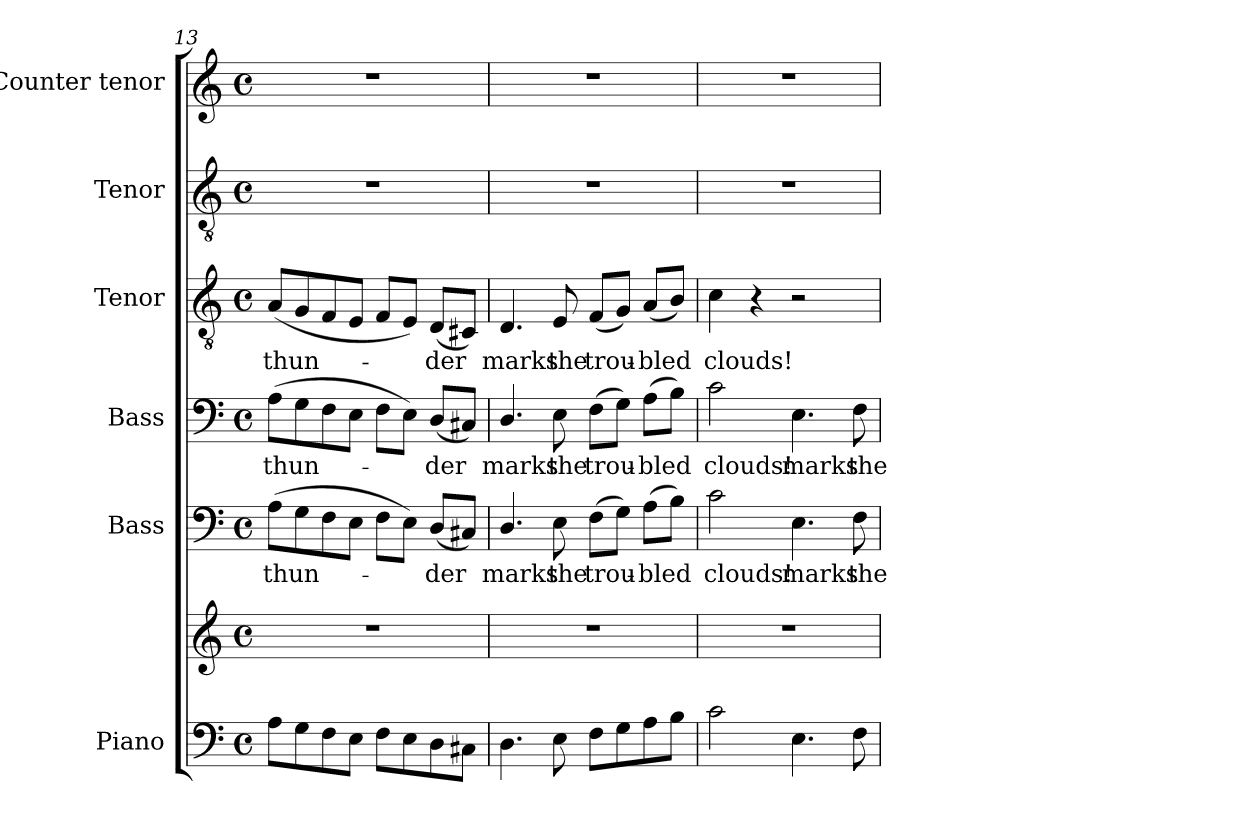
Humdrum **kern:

**kern	**kern	**kern	**text	**kern	**text	**kern	**text	**kern	**kern
*part6	*part6	*part5	*part5	*part4	*part4	*part3	*part3	*part2	*part1
*staff7	*staff6	*staff5	*staff5	*staff4	*staff4	*staff3	*staff3	*staff2	*staff1
*I"Piano	*	*I"Bass	*	*I"Bass	*	*I"Tenor	*	*I"Tenor	*I"Counter tenor
*I'Pno.	*	*I'B.	*	*I'B.	*	*I'T.	*	*I'T.	*
*clefF4	*clefG2	*clefF4	*	*clefF4	*	*clefGv2	*	*clefGv2	*clefG2
*	*	*	*	*	*	*ITrd7c12	*	*ITrd7c12	*
*k[]	*k[]	*k[]	*	*k[]	*	*k[]	*	*k[]	*k[]
*C:	*C:	*C:	*	*C:	*	*C:	*	*C:	*C:
*M4/4	*M4/4	*M4/4	*	*M4/4	*	*M4/4	*	*M4/4	*M4/4
*met(c)	*met(c)	*met(c)	*	*met(c)	*	*met(c)	*	*met(c)	*met(c)
=13	=13	=13	=13	=13	=13	=13	=13	=13	=13
!	!	!	!LO:LY:b:color=#000000	!	!	!	!	!	!
!	!	!	!	!	!LO:LY:b:color=#000000	!	!	!	!
!	!	!	!	!	!	!	!LO:LY:b:color=#000000	!	!
8Ai\L	1r	(8Ai\L	thun-	(8Ai\L	thun-	(8AAi/L	thun-	1r	1r
8Gi\	.	8Gi\	.	8Gi\	.	8GGi/	.	.	.
8Fi\	.	8Fi\	.	8Fi\	.	8FFi/	.	.	.
8Ei\J	.	8Ei\J	.	8Ei\J	.	8EEi/J	.	.	.
8Fi\L	.	8Fi\L	.	8Fi\L	.	8FFi/L	.	.	.
8Ei\	.	8Ei\J)	.	8Ei\J)	.	8EEi/J)	.	.	.
!	!	!	!LO:LY:b:color=#000000	!	!	!	!	!	!
!	!	!	!	!	!LO:LY:b:color=#000000	!	!	!	!
!	!	!	!	!	!	!	!LO:LY:b:color=#000000	!	!
8Di\	.	(8Di/L	-der	(8Di/L	-der	(8DDi/L	-der	.	.
8C#Xi\J	.	8C#Xi/J)	.	8C#Xi/J)	.	8CC#Xi/J)	.	.	.
=14	=14	=14	=14	=14	=14	=14	=14	=14	=14
!	!	!	!LO:LY:b:color=#000000	!	!	!	!	!	!
!	!	!	!	!	!LO:LY:b:color=#000000	!	!	!	!
!	!	!	!	!	!	!	!LO:LY:b:color=#000000	!	!
4.Di\	1r	4.Di/	marks	4.Di/	marks	4.DDi/	marks	1r	1r
!	!	!	!LO:LY:b:color=#000000	!	!	!	!	!	!
!	!	!	!	!	!LO:LY:b:color=#000000	!	!	!	!
!	!	!	!	!	!	!	!LO:LY:b:color=#000000	!	!
8Ei\	.	8Ei\	the	8Ei\	the	8EEi/	the	.	.
!	!	!	!LO:LY:b:color=#000000	!	!	!	!	!	!
!	!	!	!	!	!LO:LY:b:color=#000000	!	!	!	!
!	!	!	!	!	!	!	!LO:LY:b:color=#000000	!	!
8Fi\L	.	(8Fi\L	trou-	(8Fi\L	trou-	(8FFi/L	trou-	.	.
8Gi\	.	8Gi\J)	.	8Gi\J)	.	8GGi/J)	.	.	.
!	!	!	!LO:LY:b:color=#000000	!	!	!	!	!	!
!	!	!	!	!	!LO:LY:b:color=#000000	!	!	!	!
!	!	!	!	!	!	!	!LO:LY:b:color=#000000	!	!
8Ai\	.	(8Ai\L	-bled	(8Ai\L	-bled	(8AAi/L	-bled	.	.
8Bi\J	.	8Bi\J)	.	8Bi\J)	.	8BBi/J)	.	.	.
=15	=15	=15	=15	=15	=15	=15	=15	=15	=15
!	!	!	!LO:LY:b:color=#000000	!	!	!	!	!	!
!	!	!	!	!	!LO:LY:b:color=#000000	!	!	!	!
!	!	!	!	!	!	!	!LO:LY:b:color=#000000	!	!
2ci\	1r	2ci\	clouds!	2ci\	clouds!	4Ci\	clouds!	1r	1r
.	.	.	.	.	.	4r	.	.	.
!	!	!	!LO:LY:b:color=#000000	!	!	!	!	!	!
!	!	!	!	!	!LO:LY:b:color=#000000	!	!	!	!
4.Ei\	.	4.Ei\	marks	4.Ei\	marks	2r	.	.	.
!	!	!	!LO:LY:b:color=#000000	!	!	!	!	!	!
!	!	!	!	!	!LO:LY:b:color=#000000	!	!	!	!
8Fi\	.	8Fi\	the	8Fi\	the	.	.	.	.
=	=	=	=	=	=	=	=	=	=
*-	*-	*-	*-	*-	*-	*-	*-	*-	*-
